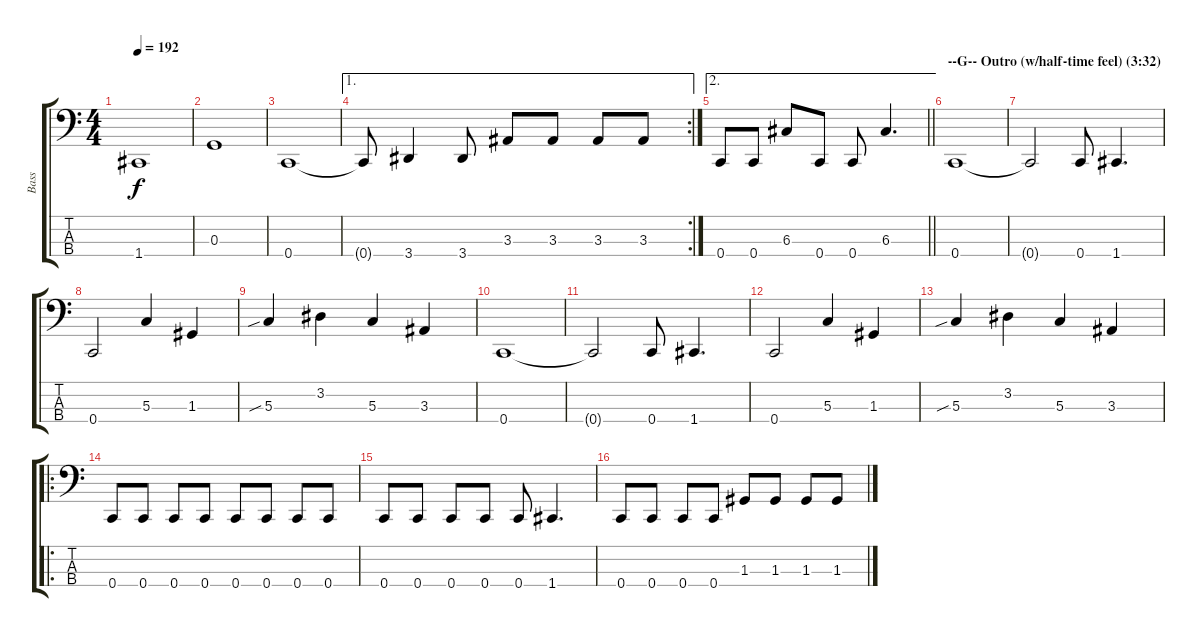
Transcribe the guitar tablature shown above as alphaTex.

\track ("Bass" "Bass") {instrument electricbassfinger}
\staff {score tabs}
\tuning (F2 C2 G1 C1) {hide}
\ts (4 4)
\tempo 192
\clef f4
\ks c
1.4.1{dy f} |
0.3.1 |
0.4.1 |
\ae 1
\rc 2
0.4{t}.8 3.4.4 3.4.8 3.3.8 3.3.8 3.3.8 3.3.8 |
\ae 2
\barLineRight lightlight
0.4.8 0.4.8 6.3.8 0.4.8 0.4.8 6.3.4{d} |
\section ("" "--G-- Outro (w/half-time feel) (3:32)")
0.4.1 |
0.4{t}.2 0.4.8 1.4.4{d} |
0.4.2 5.3.4 1.3.4 |
5.3{sib}.4 3.2.4 5.3.4 3.3.4 |
0.4.1 |
0.4{t}.2 0.4.8 1.4.4{d} |
0.4.2 5.3.4 1.3.4 |
5.3{sib}.4 3.2.4 5.3.4 3.3.4 |
\ro
0.4.8 0.4.8 0.4.8 0.4.8 0.4.8 0.4.8 0.4.8 0.4.8 |
0.4.8 0.4.8 0.4.8 0.4.8 0.4.8 1.4.4{d} |
0.4.8 0.4.8 0.4.8 0.4.8 1.3.8 1.3.8 1.3.8 1.3.8
